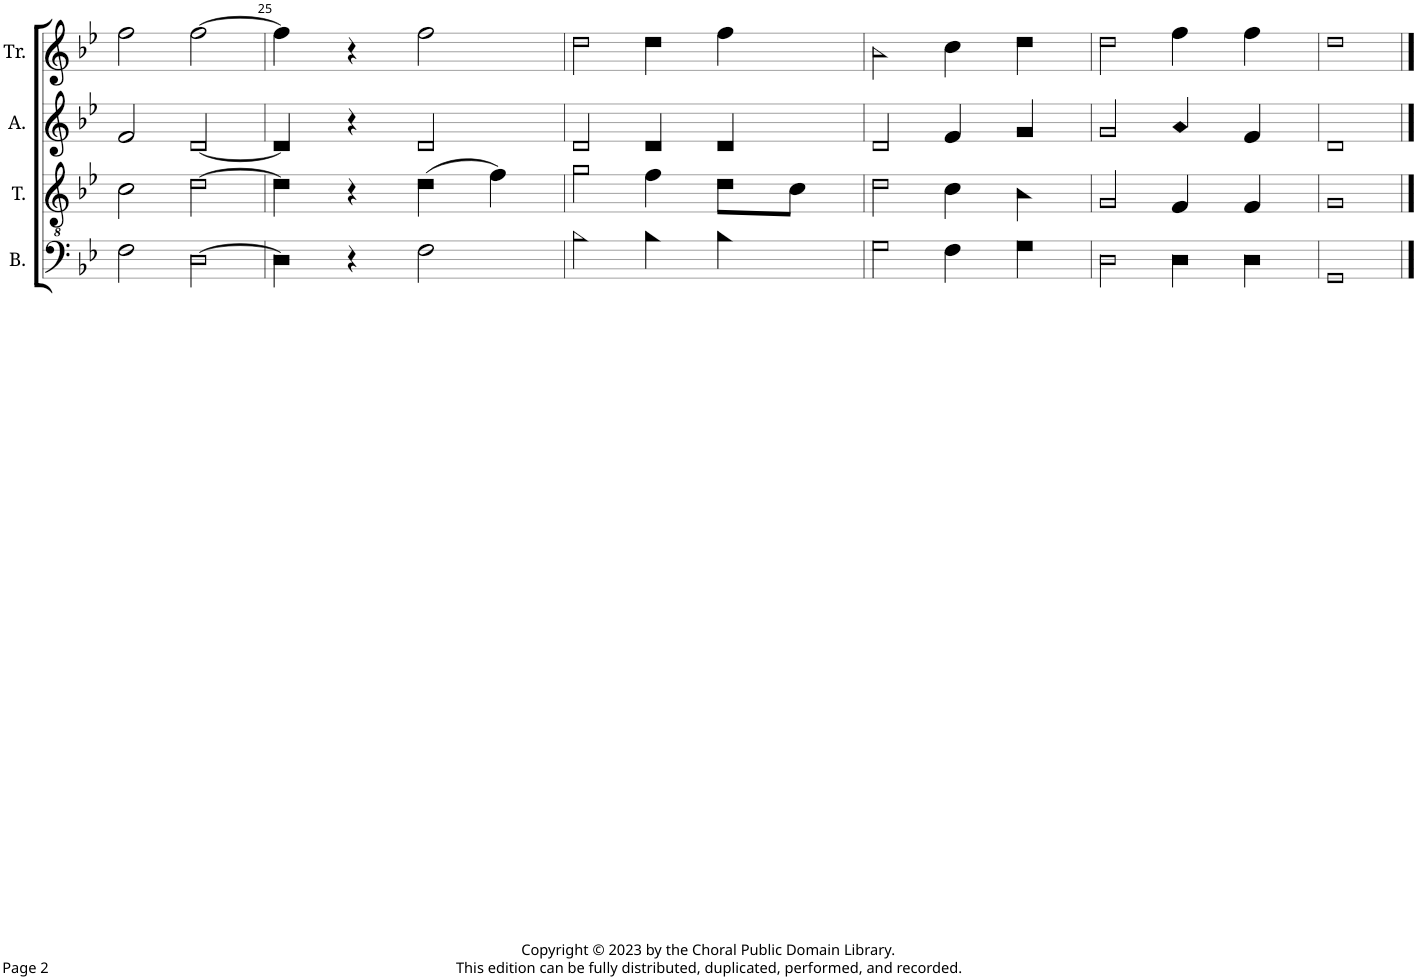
**kern	**kern	**kern	**kern
*part4	*part3	*part2	*part1
*staff4	*staff3	*staff2	*staff1
*I"B.	*I"T.	*I"A.	*I"Tr.
*I'B.	*I'T.	*I'A.	*I'Tr.
!!LO:PB:g=z
*clefF4	*clefGv2	*clefG2	*clefG2
*k[b-e-]	*k[b-e-]	*k[b-e-]	*k[b-e-]
*M4/4	*M4/4	*M4/4	*M4/4
*met(c)	*met(c)	*met(c)	*met(c)
=24	=24	=24	=24
2F!\	2c!\	2f!/	2ff!\
[2D!\	[2d!\	[2d!/	[2ff!\
=25	=25	=25	=25
4D!\]	4d!\]	4d!/]	4ff!\]
4r	4r	4r	4r
2F!\	(4d!\	2d!/	2ff!\
.	4f!\)	.	.
=26	=26	=26	=26
2B-!\	2g!\	2d!/	2dd!\
4B-!\	4f!\	4d!/	4dd!\
4B-!\	8d!\L	4d!/	4ff!\
.	8c!\J	.	.
=27	=27	=27	=27
2G!\	2d!\	2d!/	2b-!\
4F!\	4c!\	4f!/	4cc!\
4G!\	4B-!\	4g!/	4dd!\
=28	=28	=28	=28
2D!\	2G!/	2g!/	2dd!\
4D!\	4F!/	4a!/	4ff!\
4D!\	4F!/	4f!/	4ff!\
=29	=29	=29	=29
1GG!	1G!	1d!	1dd!
==	==	==	==
*-	*-	*-	*-
